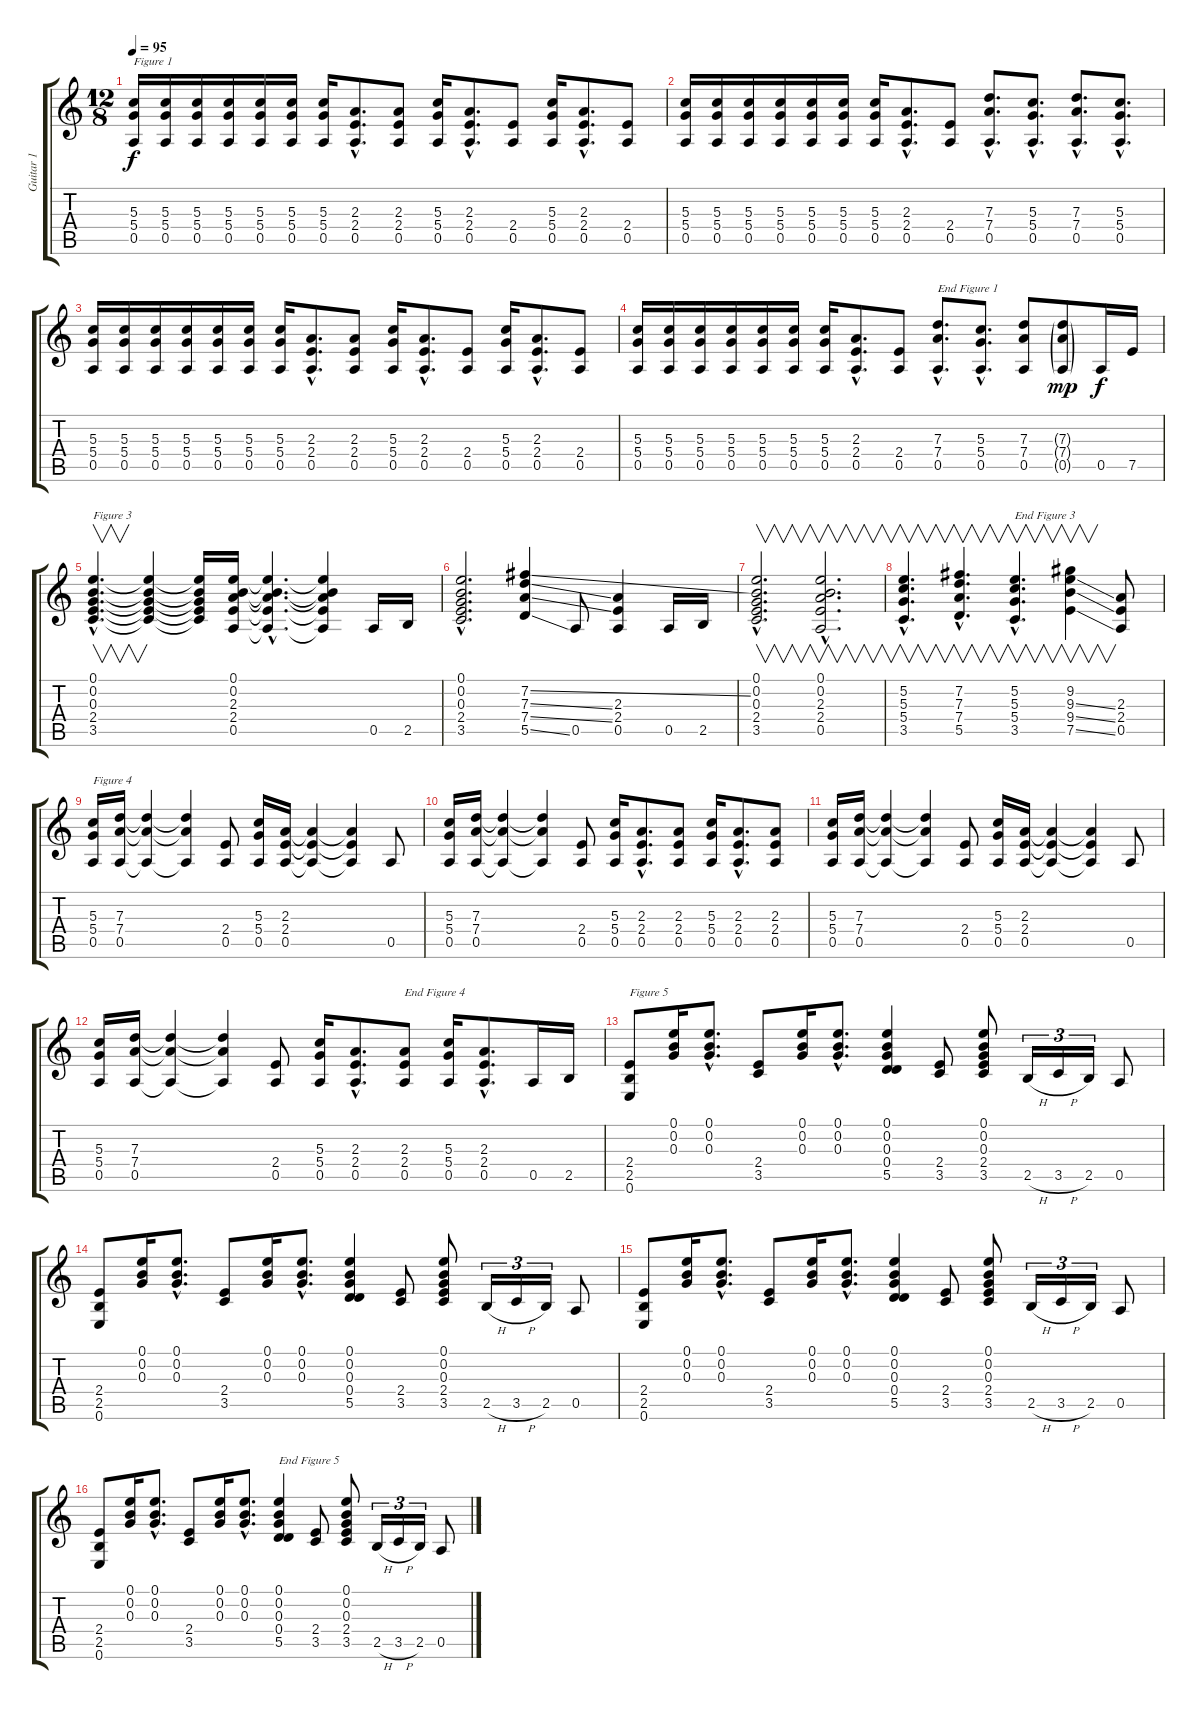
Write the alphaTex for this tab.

\track ("Guitar 1 " "Guitar 1 ") {instrument overdrivenguitar}
\staff {score tabs}
\tuning (E4 B3 G3 D3 A2 E2) {hide}
\ts (12 8)
\tempo 95
\clef g2
\ks c
(5.3 5.4 0.5).16{txt "Figure 1" dy f} (5.3 5.4 0.5).16 (5.3 5.4 0.5).16 (5.3 5.4 0.5).16 (5.3 5.4 0.5).16 (5.3 5.4 0.5).16 (5.3 5.4 0.5).16 (2.3{hac} 2.4{hac} 0.5{hac}).8{d} (2.3 2.4 0.5).8 (5.3 5.4 0.5).16 (2.3{hac} 2.4{hac} 0.5{hac}).8{d} (2.4 0.5).8 (5.3 5.4 0.5).16 (2.3{hac} 2.4{hac} 0.5{hac}).8{d} (2.4 0.5).8 |
(5.3 5.4 0.5).16 (5.3 5.4 0.5).16 (5.3 5.4 0.5).16 (5.3 5.4 0.5).16 (5.3 5.4 0.5).16 (5.3 5.4 0.5).16 (5.3 5.4 0.5).16 (2.3{hac} 2.4{hac} 0.5{hac}).8{d} (2.4 0.5).8 (7.3{hac} 7.4{hac} 0.5{hac}).8{d} (5.3{hac} 5.4{hac} 0.5{hac}).8{d} (7.3{hac} 7.4{hac} 0.5{hac}).8{d} (5.3{hac} 5.4{hac} 0.5{hac}).8{d} |
(5.3 5.4 0.5).16 (5.3 5.4 0.5).16 (5.3 5.4 0.5).16 (5.3 5.4 0.5).16 (5.3 5.4 0.5).16 (5.3 5.4 0.5).16 (5.3 5.4 0.5).16 (2.3{hac} 2.4{hac} 0.5{hac}).8{d} (2.3 2.4 0.5).8 (5.3 5.4 0.5).16 (2.3{hac} 2.4{hac} 0.5{hac}).8{d} (2.4 0.5).8 (5.3 5.4 0.5).16 (2.3{hac} 2.4{hac} 0.5{hac}).8{d} (2.4 0.5).8 |
(5.3 5.4 0.5).16 (5.3 5.4 0.5).16 (5.3 5.4 0.5).16 (5.3 5.4 0.5).16 (5.3 5.4 0.5).16 (5.3 5.4 0.5).16 (5.3 5.4 0.5).16 (2.3{hac} 2.4{hac} 0.5{hac}).8{d} (2.4 0.5).8 (7.3{hac} 7.4{hac} 0.5{hac}).8{d txt "End Figure 1"} (5.3{hac} 5.4{hac} 0.5{hac}).8{d} (7.3 7.4 0.5).8 (7.3{g} 7.4{g} 0.5{g}).8{dy mp} 0.5.16{dy f} 7.5.16 |
(0.1{hac} 0.2{hac} 0.3{hac} 2.4{hac} 3.5{hac}).4{v d txt "Figure 3"} (0.1{t} 0.2{t} 0.3{t} 2.4{t} 3.5{t}).4 (0.1{t} 0.2{t} 0.3{t} 2.4{t} 3.5{t}).16 (0.1 0.2 2.3 2.4 0.5).16 (0.1{hac t} 0.2{hac t} 2.3{hac t} 2.4{hac t} 0.5{hac t}).4{d} (0.1{t} 0.2{t} 2.3{t} 2.4{t} 0.5{t}).4 0.5.16 2.5.16 |
(0.1{hac} 0.2{hac} 0.3{hac} 2.4{hac} 3.5{hac}).2{d} (7.2{ss} 7.3{ss} 7.4{ss} 5.5{ss}).4 0.5.8 (2.3 2.4 0.5).4 0.5.16 2.5.16 |
(0.1{hac} 0.2{hac} 0.3{hac} 2.4{hac} 3.5{hac}).2{v d} (0.1{hac} 0.2{hac} 2.3{hac} 2.4{hac} 0.5{hac}).2{v d} |
(5.2{hac} 5.3{hac} 5.4{hac} 3.5{hac}).4{v d} (7.2{hac} 7.3{hac} 7.4{hac} 5.5{hac}).4{v d} (5.2{hac} 5.3{hac} 5.4{hac} 3.5{hac}).4{v d txt "End Figure 3"} (9.2 9.3{ss} 9.4{ss} 7.5{ss}).4{v} (2.3 2.4 0.5).8 |
(5.3 5.4 0.5).16{txt "Figure 4"} (7.3 7.4 0.5).16 (7.3{t} 7.4{t} 0.5{t}).4 (7.3{t} 7.4{t} 0.5{t}).4 (2.4 0.5).8 (5.3 5.4 0.5).16 (2.3 2.4 0.5).16 (2.3{t} 2.4{t} 0.5{t}).4 (2.3{t} 2.4{t} 0.5{t}).4 0.5.8 |
(5.3 5.4 0.5).16 (7.3 7.4 0.5).16 (7.3{t} 7.4{t} 0.5{t}).4 (7.3{t} 7.4{t} 0.5{t}).4 (2.4 0.5).8 (5.3 5.4 0.5).16 (2.3{hac} 2.4{hac} 0.5{hac}).8{d} (2.3 2.4 0.5).8 (5.3 5.4 0.5).16 (2.3{hac} 2.4{hac} 0.5{hac}).8{d} (2.3 2.4 0.5).8 |
(5.3 5.4 0.5).16 (7.3 7.4 0.5).16 (7.3{t} 7.4{t} 0.5{t}).4 (7.3{t} 7.4{t} 0.5{t}).4 (2.4 0.5).8 (5.3 5.4 0.5).16 (2.3 2.4 0.5).16 (2.3{t} 2.4{t} 0.5{t}).4 (2.3{t} 2.4{t} 0.5{t}).4 0.5.8 |
(5.3 5.4 0.5).16 (7.3 7.4 0.5).16 (7.3{t} 7.4{t} 0.5{t}).4 (7.3{t} 7.4{t} 0.5{t}).4 (2.4 0.5).8 (5.3 5.4 0.5).16 (2.3{hac} 2.4{hac} 0.5{hac}).8{d} (2.3 2.4 0.5).8{txt "End Figure 4"} (5.3 5.4 0.5).16 (2.3{hac} 2.4{hac} 0.5{hac}).8{d} 0.5.16 2.5.16 |
(2.4 2.5 0.6).8{txt "Figure 5"} (0.1 0.2 0.3).16 (0.1{hac} 0.2{hac} 0.3{hac}).8{d} (2.4 3.5).8 (0.1 0.2 0.3).16 (0.1{hac} 0.2{hac} 0.3{hac}).8{d} (0.1 0.2 0.3 0.4 5.5).4 (2.4 3.5).8 (0.1 0.2 0.3 2.4 3.5).8 2.5{h}.16{tu (3 2)} 3.5{h}.16{tu (3 2)} 2.5.16{tu (3 2)} 0.5.8 |
(2.4 2.5 0.6).8 (0.1 0.2 0.3).16 (0.1{hac} 0.2{hac} 0.3{hac}).8{d} (2.4 3.5).8 (0.1 0.2 0.3).16 (0.1{hac} 0.2{hac} 0.3{hac}).8{d} (0.1 0.2 0.3 0.4 5.5).4 (2.4 3.5).8 (0.1 0.2 0.3 2.4 3.5).8 2.5{h}.16{tu (3 2)} 3.5{h}.16{tu (3 2)} 2.5.16{tu (3 2)} 0.5.8 |
(2.4 2.5 0.6).8 (0.1 0.2 0.3).16 (0.1{hac} 0.2{hac} 0.3{hac}).8{d} (2.4 3.5).8 (0.1 0.2 0.3).16 (0.1{hac} 0.2{hac} 0.3{hac}).8{d} (0.1 0.2 0.3 0.4 5.5).4 (2.4 3.5).8 (0.1 0.2 0.3 2.4 3.5).8 2.5{h}.16{tu (3 2)} 3.5{h}.16{tu (3 2)} 2.5.16{tu (3 2)} 0.5.8 |
(2.4 2.5 0.6).8 (0.1 0.2 0.3).16 (0.1{hac} 0.2{hac} 0.3{hac}).8{d} (2.4 3.5).8 (0.1 0.2 0.3).16 (0.1{hac} 0.2{hac} 0.3{hac}).8{d} (0.1 0.2 0.3 0.4 5.5).4{txt "End Figure 5"} (2.4 3.5).8 (0.1 0.2 0.3 2.4 3.5).8 2.5{h}.16{tu (3 2)} 3.5{h}.16{tu (3 2)} 2.5.16{tu (3 2)} 0.5.8
